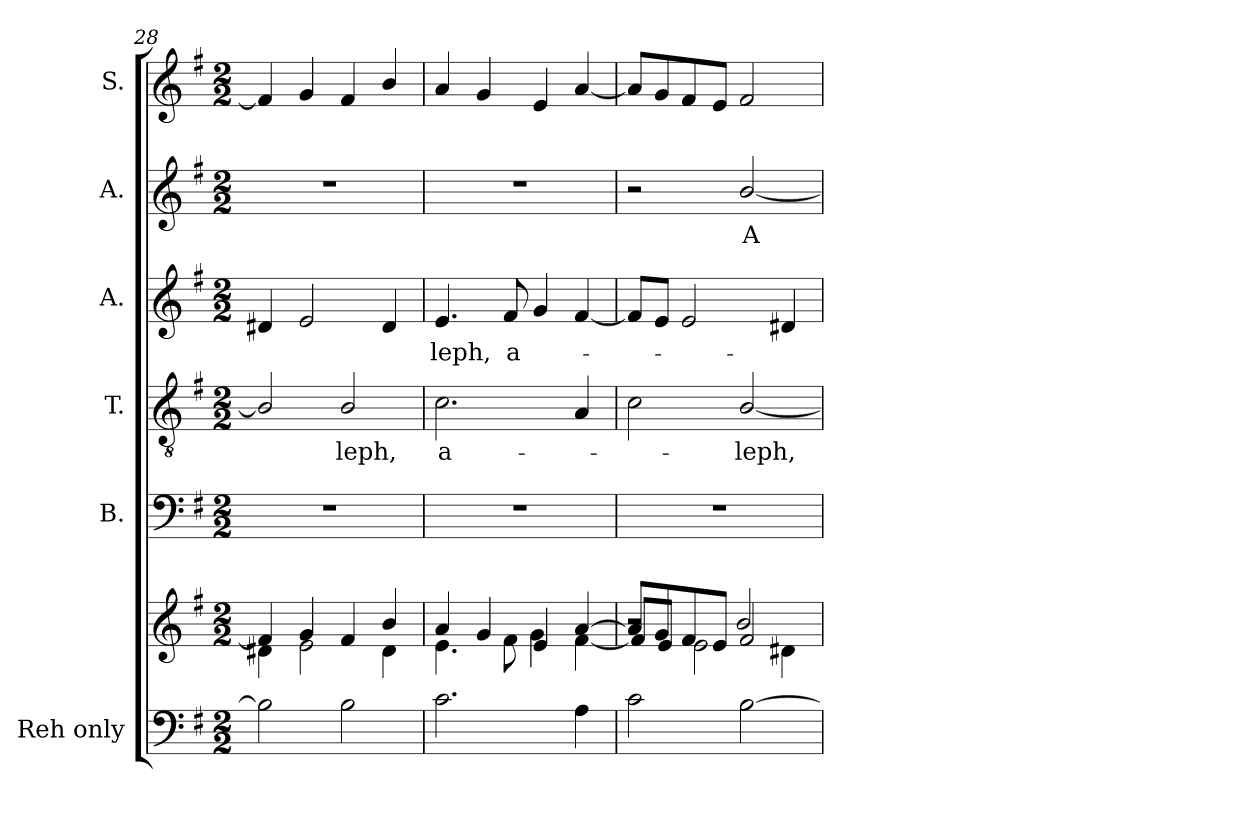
**kern	**kern	**kern	**kern	**text	**kern	**text	**kern	**text	**kern
*part6	*part6	*part5	*part4	*part4	*part3	*part3	*part2	*part2	*part1
*staff7	*staff6	*staff5	*staff4	*staff4	*staff3	*staff3	*staff2	*staff2	*staff1
*I"Reh  only	*	*I"B.	*I"T.	*	*I"A.	*	*I"A.	*	*I"S.
*	*	*I'B.	*I'T.	*	*I'A.	*	*I'A.	*	*
!!LO:PB:g=z
*clefF4	*clefG2	*clefF4	*clefGv2	*	*clefG2	*	*clefG2	*	*clefG2
*	*	*	*ITrd7c12	*	*	*	*	*	*
*k[f#]	*k[f#]	*k[f#]	*k[f#]	*	*k[f#]	*	*k[f#]	*	*k[f#]
*G:	*G:	*G:	*G:	*	*G:	*	*G:	*	*G:
*M2/2	*M2/2	*M2/2	*M2/2	*	*M2/2	*	*M2/2	*	*M2/2
=28	=28	=28	=28	=28	=28	=28	=28	=28	=28
*	*^	*	*	*	*	*	*	*	*
2B\]	4f#/]	4d#X\	1r	2BB/]	.	4d#X/	.	1r	.	4f#/]
.	4g/	2e\	.	.	.	2e/	.	.	.	4g/
!	!	!	!	!	!LO:LY:b	!	!	!	!	!
2B\	4f#/	.	.	2BB/	-leph,	.	.	.	.	4f#/
.	4b/	4d#\	.	.	.	4d#/	.	.	.	4b/
=29	=29	=29	=29	=29	=29	=29	=29	=29	=29	=29
!	!	!	!	!	!LO:LY:b	!	!LO:LY:b	!	!	!
2.c\	4a/	4.e\	1r	2.C\	a-	4.e/	-leph,	1r	.	4a/
.	4g/	.	.	.	.	.	.	.	.	4g/
!	!	!	!	!	!	!	!LO:LY:b	!	!	!
.	.	8f#\	.	.	.	8f#/	a-	.	.	.
.	4e/	4g\	.	.	.	4g/	.	.	.	4e/
4A\	[4a/	[4f#\	.	4AA/	.	[4f#/	.	.	.	[4a/
=30	=30	=30	=30	=30	=30	=30	=30	=30	=30	=30
*	*	*^	*	*	*	*	*	*	*	*
2c\	8a/L]	2r	8f#/L]	1r	2C\	.	8f#/L]	.	2r	.	8a/L]
.	8g/	.	8e/J	.	.	.	8e/J	.	.	.	8g/
.	8f#/	.	2e\	.	.	.	2e/	.	.	.	8f#/
.	8e/J	.	.	.	.	.	.	.	.	.	8e/J
!	!	!	!	!	!	!LO:LY:b	!	!	!	!LO:LY:b	!
[2B\	2f#/	2b/	.	.	[2BB/	-leph,	.	.	[2b/	A-	2f#/
.	.	.	4d#X\	.	.	.	4d#X/	.	.	.	.
*	*v	*v	*v	*	*	*	*	*	*	*	*
=	=	=	=	=	=	=	=	=	=
*-	*-	*-	*-	*-	*-	*-	*-	*-	*-
